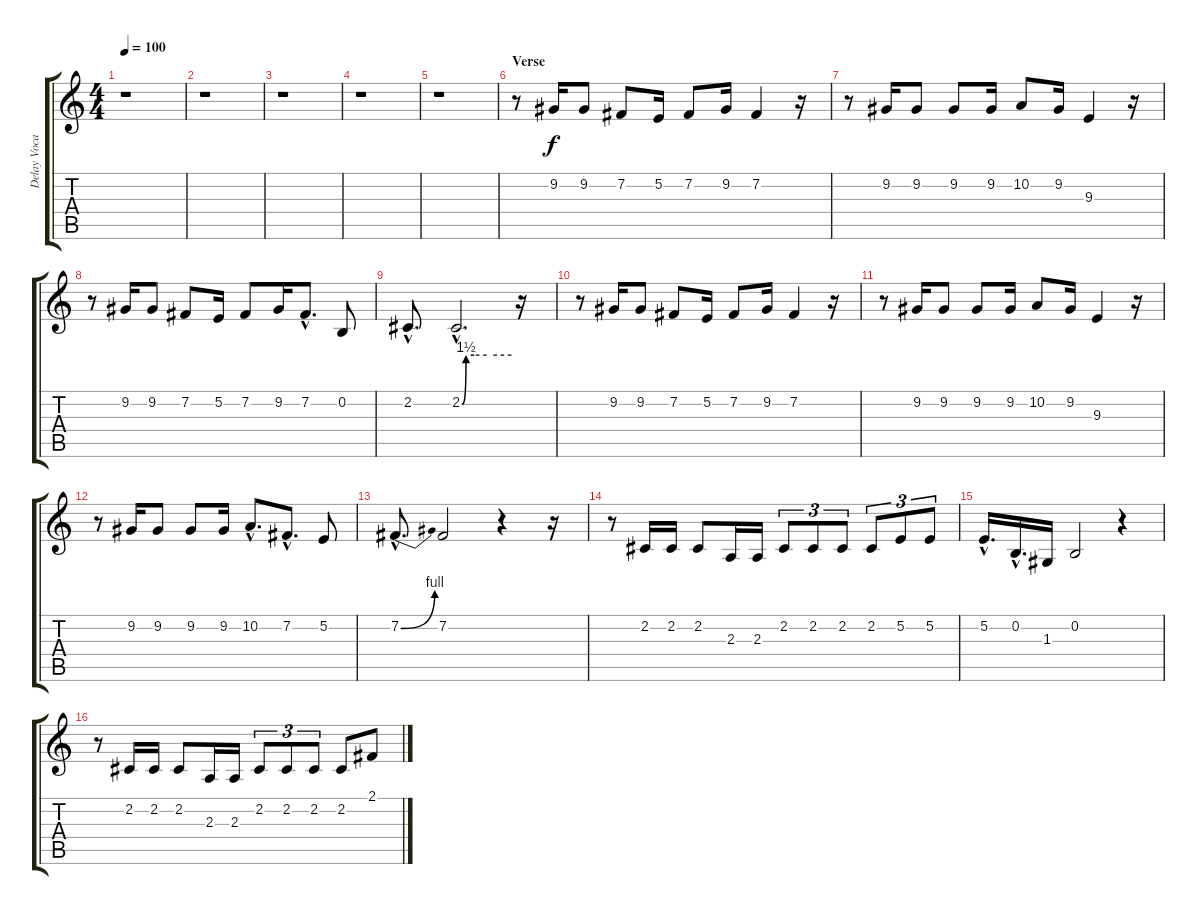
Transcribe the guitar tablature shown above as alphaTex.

\track ("Delay Vocals" "Delay Voca") {instrument pad8sweep}
\staff {score tabs}
\tuning (E4 B3 G3 D3 A2 E2) {hide}
\ts (4 4)
\tempo 100
\clef g2
\ks c
r.1{dy f} |
r.1 |
r.1 |
r.1 |
r.1 |
\section ("" "Verse")
r.8 9.2.16 9.2.8 7.2.8 5.2.16 7.2.8 9.2.16 7.2.4 r.16 |
r.8 9.2.16 9.2.8 9.2.8 9.2.16 10.2.8 9.2.16 9.3.4 r.16 |
r.8 9.2.16 9.2.8 7.2.8 5.2.16 7.2.8 9.2.16 7.2{hac}.8{d} 0.2.8 |
2.2{hac}.8{d} 2.2{be (custom 0 0 5 6 15 6 30 6 60 6) hac}.2{d} r.16 |
r.8 9.2.16 9.2.8 7.2.8 5.2.16 7.2.8 9.2.16 7.2.4 r.16 |
r.8 9.2.16 9.2.8 9.2.8 9.2.16 10.2.8 9.2.16 9.3.4 r.16 |
r.8 9.2.16 9.2.8 9.2.8 9.2.16 10.2{hac}.8{d} 7.2{hac}.8{d} 5.2.8 |
7.2{be (bend 0 0 60 4) hac}.8{d} 7.2.2 r.4 r.16 |
r.8 2.2.16 2.2.16 2.2.8 2.3.16 2.3.16 2.2.8{tu (3 2)} 2.2.8{tu (3 2)} 2.2.8{tu (3 2)} 2.2.8{tu (3 2)} 5.2.8{tu (3 2)} 5.2.8{tu (3 2)} |
5.2{hac}.16{d} 0.2{hac}.16{d} 1.3.16 0.2.2 r.4 |
r.8 2.2.16 2.2.16 2.2.8 2.3.16 2.3.16 2.2.8{tu (3 2)} 2.2.8{tu (3 2)} 2.2.8{tu (3 2)} 2.2.8 2.1.8
